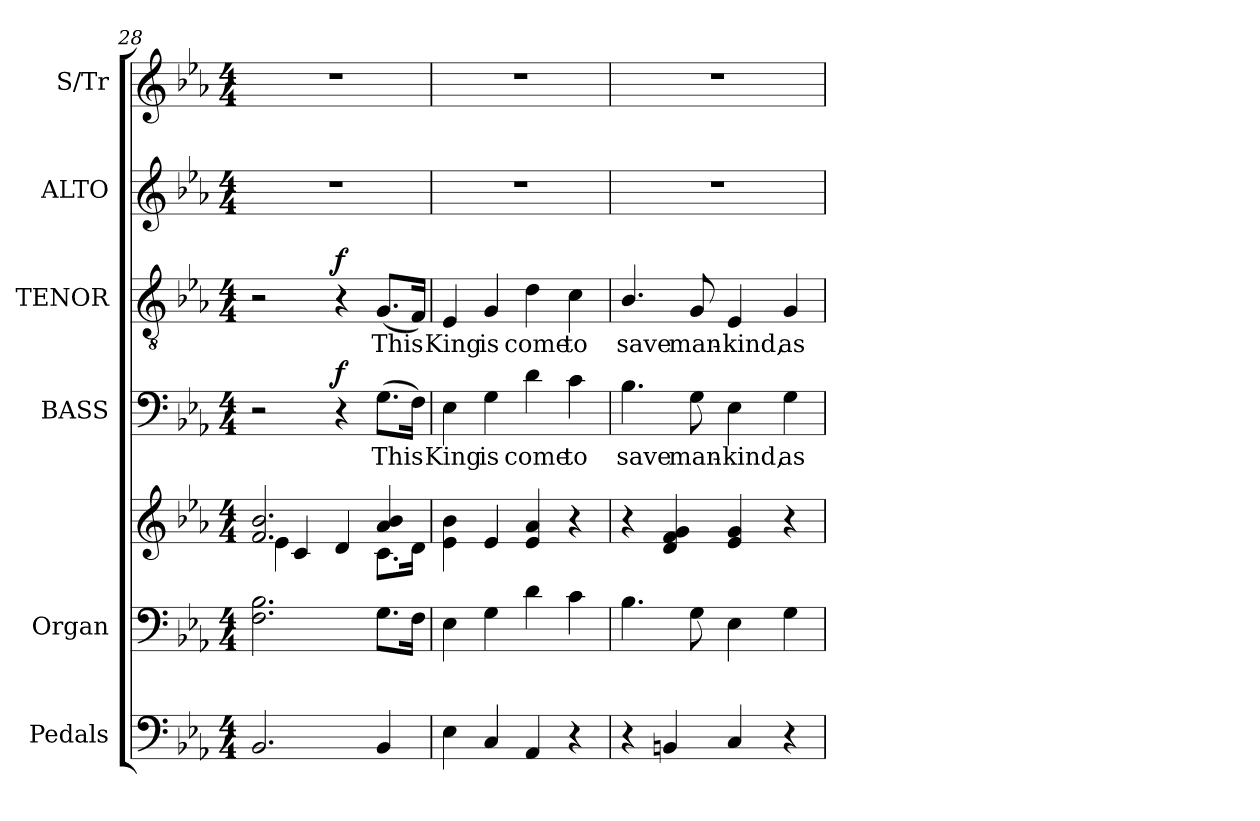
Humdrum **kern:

**kern	**kern	**kern	**kern	**text	**dynam	**kern	**text	**dynam	**kern	**kern
*part6	*part5	*part5	*part4	*part4	*part4	*part3	*part3	*part3	*part2	*part1
*staff7	*staff6	*staff5	*staff4	*staff4	*staff4	*staff3	*staff3	*staff3	*staff2	*staff1
*I"Pedals	*I"Organ	*	*I"BASS	*	*	*I"TENOR	*	*	*I"ALTO	*I"S/Tr
*I'Ped.	*I'Org.	*	*I'B.	*	*	*I'T.	*	*	*I'A.	*I'S.
*clefF4	*clefF4	*clefG2	*clefF4	*	*	*clefGv2	*	*	*clefG2	*clefG2
*	*	*	*	*	*	*ITrd7c12	*	*	*	*
*k[b-e-a-]	*k[b-e-a-]	*k[b-e-a-]	*k[b-e-a-]	*	*	*k[b-e-a-]	*	*	*k[b-e-a-]	*k[b-e-a-]
*E-:	*E-:	*E-:	*E-:	*	*	*E-:	*	*	*E-:	*E-:
*M4/4	*M4/4	*M4/4	*M4/4	*	*	*M4/4	*	*	*M4/4	*M4/4
=28	=28	=28	=28	=28	=28	=28	=28	=28	=28	=28
*	*	*^	*	*	*	*	*	*	*	*
2.BB-i/	2.Fi\ 2.B-i	2.fi/ 2.b-i	4e-i\	2r	.	.	2r	.	.	1r	1r
.	.	.	4ci/	.	.	.	.	.	.	.	.
.	.	.	4di/	4r	.	f	4r	.	f	.	.
!	!	!	!	!	!LO:LY:b:color=#000000	!	!	!	!	!	!
!	!	!	!	!	!	!	!	!LO:LY:b:color=#000000	!	!	!
4BB-i/	8.Gi\L	4a-i/ 4b-i	8.ci\L	(8.Gi\L	This	.	(8.GGi/L	This	.	.	.
.	16Fi\Jk	.	16di\Jk	16Fi\Jk)	.	.	16FFi/Jk)	.	.	.	.
*	*	*v	*v	*	*	*	*	*	*	*	*
=29	=29	=29	=29	=29	=29	=29	=29	=29	=29	=29
*	*	*^	*	*	*	*	*	*	*	*
!	!	!	!	!	!LO:LY:b:color=#000000	!	!	!	!	!	!
*	*	*v	*v	*	*	*	*	*	*	*	*
*	*	*^	*	*	*	*	*	*	*	*
!	!	!	!	!	!	!	!	!LO:LY:b:color=#000000	!	!	!
*	*	*v	*v	*	*	*	*	*	*	*	*
4E-i\	4E-i\	4e-i\ 4b-i	4E-i\	King	.	4EE-i/	King	.	1r	1r
!	!	!	!	!LO:LY:b:color=#000000	!	!	!	!	!	!
!	!	!	!	!	!	!	!LO:LY:b:color=#000000	!	!	!
4Ci/	4Gi\	4e-i/	4Gi\	is	.	4GGi/	is	.	.	.
!	!	!	!	!LO:LY:b:color=#000000	!	!	!	!	!	!
!	!	!	!	!	!	!	!LO:LY:b:color=#000000	!	!	!
4AA-i/	4di\	4e-i/ 4a-i	4di\	come	.	4Di\	come	.	.	.
!	!	!	!	!LO:LY:b:color=#000000	!	!	!	!	!	!
!	!	!	!	!	!	!	!LO:LY:b:color=#000000	!	!	!
4r	4ci\	4r	4ci\	to	.	4Ci\	to	.	.	.
!!LO:LB:g=z
=30	=30	=30	=30	=30	=30	=30	=30	=30	=30	=30
!	!	!	!	!LO:LY:b:color=#000000	!	!	!	!	!	!
!	!	!	!	!	!	!	!LO:LY:b:color=#000000	!	!	!
4r	4.B-i\	4r	4.B-i\	save	.	4.BB-i/	save	.	1r	1r
4BBni/	.	4di/ 4fi 4gi	.	.	.	.	.	.	.	.
!	!	!	!	!LO:LY:b:color=#000000	!	!	!	!	!	!
!	!	!	!	!	!	!	!LO:LY:b:color=#000000	!	!	!
.	8Gi\	.	8Gi\	man-	.	8GGi/	man-	.	.	.
!	!	!	!	!LO:LY:b:color=#000000	!	!	!	!	!	!
!	!	!	!	!	!	!	!LO:LY:b:color=#000000	!	!	!
4Ci/	4E-i\	4e-i/ 4gi	4E-i\	-kind,	.	4EE-i/	-kind,	.	.	.
!	!	!	!	!LO:LY:b:color=#000000	!	!	!	!	!	!
!	!	!	!	!	!	!	!LO:LY:b:color=#000000	!	!	!
4r	4Gi\	4r	4Gi\	as	.	4GGi/	as	.	.	.
=	=	=	=	=	=	=	=	=	=	=
*-	*-	*-	*-	*-	*-	*-	*-	*-	*-	*-
